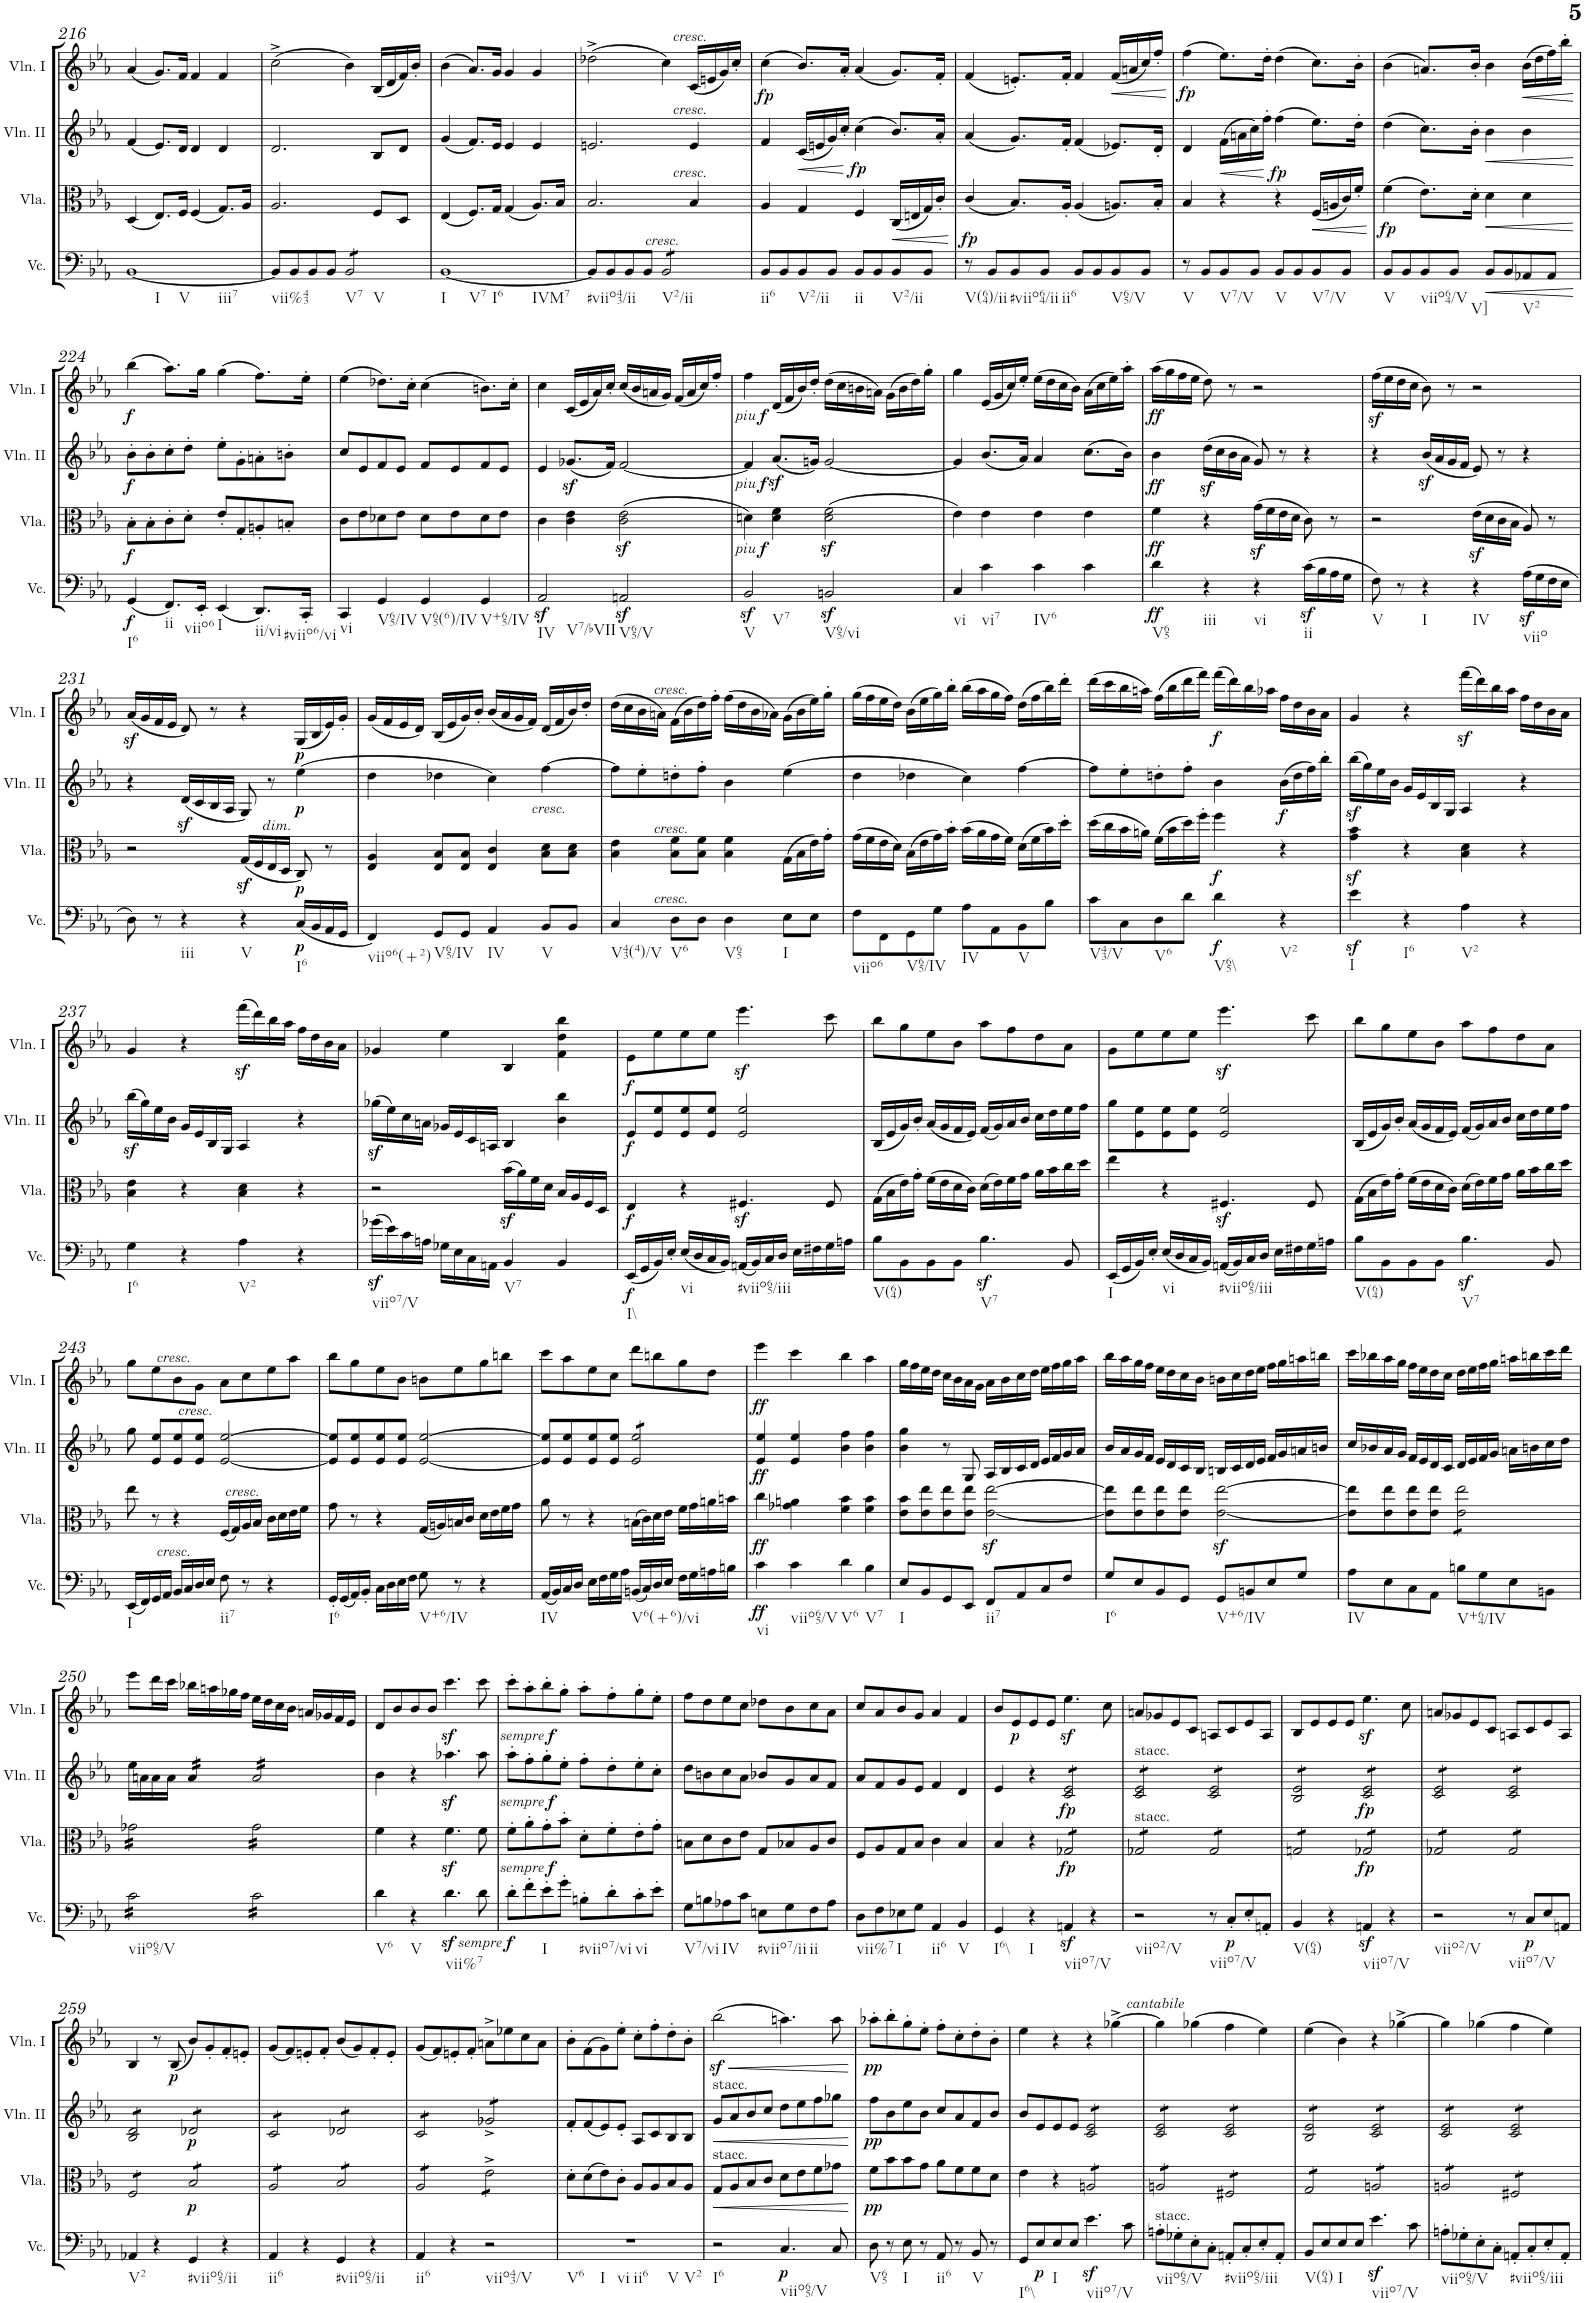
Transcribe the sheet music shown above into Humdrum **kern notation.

**kern	**dynam	**kern	**dynam	**kern	**dynam	**kern	**dynam
*part4	*part4	*part3	*part3	*part2	*part2	*part1	*part1
*staff4	*staff4	*staff3	*staff3	*staff2	*staff2	*staff1	*staff1
*I"Violoncello	*	*I"Viola	*	*I"Violino II	*	*I"Violino I	*
*I'Vc.	*	*I'Vla.	*	*I'Vln. II	*	*I'Vln. I	*
!!LO:PB:g=z
*clefF4	*	*clefC3	*	*clefG2	*	*clefG2	*
*k[b-e-a-]	*	*k[b-e-a-]	*	*k[b-e-a-]	*	*k[b-e-a-]	*
*M4/4	*	*M4/4	*	*M4/4	*	*M4/4	*
*met(c)	*	*met(c)	*	*met(c)	*	*met(c)	*
=216	=216	=216	=216	=216	=216	=216	=216
!LO:TX:b:t=I	!	!	!	!	!	!	!
!LO:TX:b:t=V	!	!	!	!	!	!	!
!LO:TX:b:t=iii7	!	!	!	!	!	!	!
[1BB-	.	(4D/	.	(4f/	.	(4a-/	.
.	.	8.E-/L)	.	8.e-/L)	.	8.g/L)	.
.	.	16F/Jk	.	16d/Jk	.	16f/Jk	.
.	.	(4F/	.	4d/	.	4f/	.
.	.	8.G/L)	.	4d/	.	4f/	.
.	.	16A-/Jk	.	.	.	.	.
=217	=217	=217	=217	=217	=217	=217	=217
!LO:TX:b:t=vii%43	!	!	!	!	!	!	!
8BB-/L]	.	2.A-/	.	2.d/	.	(2cc^\	.
8BB-/	.	.	.	.	.	.	.
8BB-/	.	.	.	.	.	.	.
8BB-/J	.	.	.	.	.	.	.
!LO:TX:b:t=V7	!	!	!	!	!	!	!
!LO:TX:b:t=V	!	!	!	!	!	!	!
*tremolo	*	*	*	*	*	*	*
8BB-/L	.	.	.	.	.	4b-\)	.
8BB-/	.	.	.	.	.	.	.
8BB-/	.	8F/L	.	8B-/L	.	(16B-/LL	.
.	.	.	.	.	.	16d/	.
8BB-/J	.	8D/J	.	8d/J	.	16f/)	.
*Xtremolo	*	*	*	*	*	*	*
.	.	.	.	.	.	16b-'/JJ	.
=218	=218	=218	=218	=218	=218	=218	=218
!LO:TX:b:t=I	!	!	!	!	!	!	!
!LO:TX:b:t=V7	!	!	!	!	!	!	!
!LO:TX:b:t=I6	!	!	!	!	!	!	!
!LO:TX:b:t=IVM7	!	!	!	!	!	!	!
[1BB-	.	(4E-/	.	(4g/	.	(4b-\	.
.	.	8.F/L)	.	8.f/L)	.	8.a-/L)	.
.	.	16G/Jk	.	16e-/Jk	.	16g/Jk	.
.	.	(4G/	.	4e-/	.	4g/	.
.	.	8.A-/L)	.	4e-/	.	4g/	.
.	.	16B-/Jk	.	.	.	.	.
=219	=219	=219	=219	=219	=219	=219	=219
!LO:TX:b:t=#viio43/ii	!	!	!	!	!	!	!
8BB-/L]	.	2.B-/	.	2.en/	.	(2dd-X^\	.
8BB-/	.	.	.	.	.	.	.
8BB-/	.	.	.	.	.	.	.
8BB-/J	.	.	.	.	.	.	.
!LO:TX:a:i:t=cresc.	!	!	!	!	!	!	!
!LO:TX:b:t=V2/ii	!	!	!	!	!	!	!
*tremolo	*	*	*	*	*	*	*
8BB-/L	.	.	.	.	.	4cc\)	.
8BB-/	.	.	.	.	.	.	.
!	!	!	!	!	!	!LO:TX:a:i:t=cresc.	!
!	!	!	!	!LO:TX:a:i:t=cresc.	!	!	!
!	!	!LO:TX:a:i:t=cresc.	!	!	!	!	!
8BB-/	.	4B-/	.	4e/	.	(16c/LL	.
.	.	.	.	.	.	16en/	.
8BB-/J	.	.	.	.	.	16g/)	.
*Xtremolo	*	*	*	*	*	*	*
.	.	.	.	.	.	16cc'/JJ	.
=220	=220	=220	=220	=220	=220	=220	=220
!LO:TX:b:t=ii6	!	!	!	!	!	!	!
!	!	!	!	!	!	!	!LO:DY:b
8BB-/L	.	4A-/	.	4f/	.	(4cc\	fp
8BB-/	.	.	.	.	.	.	.
!LO:TX:b:t=V2/ii	!	!	!	!	!	!	!
!	!	!	!	!	!LO:HP:b	!	!
8BB-/	.	4G/	.	(16c/LL	<	8.b-/L)	.
.	.	.	.	16en/	.	.	.
8BB-/J	.	.	.	16g/)	.	.	.
.	.	.	.	16cc'/JJ	.	16a-'/Jk	.
!LO:TX:b:t=ii	!	!	!	!	!	!	!
!	!	!	!	!	!LO:DY:n=1:b	!	!
8BB-/L	.	4F/	.	(4cc\	[ fp	(4a-/	.
8BB-/	.	.	.	.	.	.	.
!LO:TX:b:t=V2/ii	!	!	!	!	!	!	!
!	!	!	!LO:HP:b	!	!	!	!
8BB-/	.	(16C/LL	<	8.b-/L)	.	8.g/L)	.
.	.	16En/	.	.	.	.	.
8BB-/J	.	16G/)	.	.	.	.	.
.	.	16c'/JJ	.	16a-'/Jk	.	16f'/Jk	.
.	.	.	[	.	.	.	.
=221	=221	=221	=221	=221	=221	=221	=221
!LO:TX:b:t=V(64)/ii	!	!	!	!	!	!	!
!	!	!	!LO:DY:b	!	!	!	!
8r	.	(4c/	fp	(4a-/	.	(4f/	.
8BB-/L	.	.	.	.	.	.	.
!LO:TX:b:t=#viio64/ii	!	!	!	!	!	!	!
8BB-/	.	8.B-/L)	.	8.g/L)	.	8.en'/L)	.
!LO:TX:b:t=ii6	!	!	!	!	!	!	!
8BB-/J	.	.	.	.	.	.	.
.	.	16A-'/Jk	.	16f'/Jk	.	16f'/Jk	.
8BB-/L	.	(4A-/	.	(4f/	.	4f/	.
8BB-/	.	.	.	.	.	.	.
!LO:TX:b:t=V65/V	!	!	!	!	!	!	!
!	!	!	!	!	!	!	!LO:HP:b
8BB-/	.	8.An/L)	.	8.e-X/L)	.	(16f/LL	<
.	.	.	.	.	.	16an/	.
8BB-/J	.	.	.	.	.	16cc/)	.
.	.	16B-'/Jk	.	16d'/Jk	.	16ff'/JJ	.
.	.	.	.	.	.	.	[
=222	=222	=222	=222	=222	=222	=222	=222
!LO:TX:b:t=V	!	!	!	!	!	!	!
!	!	!	!	!	!	!	!LO:DY:b
8r	.	4B-/	.	4d/	.	(4ff\	fp
8BB-/L	.	.	.	.	.	.	.
!LO:TX:b:t=V7/V	!	!	!	!	!	!	!
!	!	!	!	!	!LO:HP:b	!	!
8BB-/	.	4r	.	(16f\LL	<	8.ee-\L)	.
.	.	.	.	16an\	.	.	.
8BB-/J	.	.	.	16cc\)	.	.	.
.	.	.	.	16ff'\JJ	.	16dd'\Jk	.
!LO:TX:b:t=V	!	!	!	!	!	!	!
!	!	!	!	!	!LO:DY:n=1:b	!	!
8BB-/L	.	4r	.	(4ff\	[ fp	(4dd\	.
8BB-/	.	.	.	.	.	.	.
!LO:TX:b:t=V7/V	!	!	!	!	!	!	!
!	!	!	!LO:HP:b	!	!	!	!
8BB-/	.	(16F/LL	<	8.ee-\L)	.	8.cc\L)	.
.	.	16An/	.	.	.	.	.
8BB-/J	.	16c/)	.	.	.	.	.
.	.	16f'/JJ	.	16dd'\Jk	.	16b-'\Jk	.
.	.	.	[	.	.	.	.
=223	=223	=223	=223	=223	=223	=223	=223
!LO:TX:b:t=V	!	!	!	!	!	!	!
!	!	!	!LO:DY:b	!	!	!	!
8BB-/L	.	(4f\	fp	(4dd\	.	(4b-\	.
8BB-/	.	.	.	.	.	.	.
!LO:TX:b:t=viio64/V	!	!	!	!	!	!	!
8BB-/	.	8.e-\L)	.	8.cc\L)	.	8.an/L)	.
!LO:TX:b:t=V]	!	!	!	!	!	!	!
8BB-/J	.	.	.	.	.	.	.
.	.	16d'\Jk	.	16b-'\Jk	.	16b-'/Jk	.
!	!LO:HP:b	!	!LO:HP:b	!	!LO:HP:b	!	!
8BB-/L	<	4d\	<	4b-\	<	4b-\	.
8BB-/	.	.	.	.	.	.	.
!LO:TX:b:t=V2	!	!	!	!	!	!	!
!	!	!	!	!	!	!	!LO:HP:b
8AA-X/	.	4d\	.	4b-\	.	(16b-\LL	<
.	.	.	.	.	.	16dd\	.
8AA-/J	.	.	.	.	.	16ff\)	.
.	.	.	.	.	.	16bb-'\JJ	.
.	[	.	[	.	[	.	[
!!LO:LB:g=z
=224	=224	=224	=224	=224	=224	=224	=224
!LO:TX:b:t=I6	!	!	!	!	!	!	!
!	!LO:DY:b	!	!LO:DY:b	!	!LO:DY:b	!	!LO:DY:b
(4GG/	f	8B-'\L	f	8b-'\L	f	(4bb-\	f
.	.	8B-'\	.	8b-'\	.	.	.
!LO:TX:b:t=ii	!	!	!	!	!	!	!
!LO:TX:b:t=viio6	!	!	!	!	!	!	!
8.FF/L)	.	8c'\	.	8cc'\	.	8.aa-\L)	.
.	.	8d'\J	.	8dd'\J	.	.	.
16EE-'/Jk	.	.	.	.	.	16gg\Jk	.
!LO:TX:b:t=I	!	!	!	!	!	!	!
(4EE-/	.	8e-'/L	.	8ee-'\L	.	(4gg\	.
.	.	8G'/	.	8g'\	.	.	.
!LO:TX:b:t=ii/vi	!	!	!	!	!	!	!
!LO:TX:b:t=#viio6/vi	!	!	!	!	!	!	!
8.DD/L)	.	8An'/	.	8an'\	.	8.ff\L)	.
.	.	8Bn'/J	.	8bn'\J	.	.	.
16CC'/Jk	.	.	.	.	.	16ee-'\Jk	.
=225	=225	=225	=225	=225	=225	=225	=225
!LO:TX:b:t=vi	!	!	!	!	!	!	!
4CC/	.	8c\L	.	8cc/L	.	(4ee-\	.
.	.	8e-\	.	8e-/	.	.	.
!LO:TX:b:t=V65/IV	!	!	!	!	!	!	!
4GG/	.	8d-X\	.	8f/	.	8.dd-X\L)	.
.	.	8e-\J	.	8e-/J	.	.	.
.	.	.	.	.	.	16cc'\Jk	.
!LO:TX:b:t=V65(6)/IV	!	!	!	!	!	!	!
4GG/	.	8d-\L	.	8f/L	.	(4cc\	.
.	.	8e-\	.	8e-/	.	.	.
!LO:TX:b:t=V+65/IV	!	!	!	!	!	!	!
4GG/	.	8d-\	.	8f/	.	8.bn\L)	.
.	.	8e-\J	.	8e-/J	.	.	.
.	.	.	.	.	.	16cc'\Jk	.
=226	=226	=226	=226	=226	=226	=226	=226
!LO:TX:b:t=IV	!	!	!	!	!	!	!
!LO:TX:b:t=V7/bVII	!	!	!	!	!	!	!
2AA-z</	.	4c\	.	4e-/	.	4cc\	.
.	.	4c\ 4e-\	.	(8.g-Xz</L	.	(16c/LL	.
.	.	.	.	.	.	16e-/	.
.	.	.	.	.	.	16a-/)	.
.	.	.	.	16f/Jk)	.	16cc'/JJ	.
!LO:TX:b:t=V65/V	!	!	!	!	!	!	!
2AAnz</	.	(2c\z< 2e-\z<	.	[2f/	.	(16cc/LL	.
.	.	.	.	.	.	16b-/	.
.	.	.	.	.	.	16an/	.
.	.	.	.	.	.	16g/JJ)	.
.	.	.	.	.	.	(16f/LL	.
.	.	.	.	.	.	16a/	.
.	.	.	.	.	.	16cc/)	.
.	.	.	.	.	.	16ff'/JJ	.
=227	=227	=227	=227	=227	=227	=227	=227
!LO:TX:b:t=V	!	!	!	!	!	!	!
!LO:TX:b:t=V7	!	!	!	!	!	!	!
!	!	!	!LO:DY:b	!	!	!	!
!	!	!	!LO:DY:n=1:b	!	!LO:DY:b	!	!
!	!	!	!	!	!LO:DY:n=1:b	!	!LO:DY:b
!	!	!	!	!	!	!	!LO:DY:n=1:b
2BB-z</	.	4dn\)	other-dynamics f	4f/]	other-dynamics f	4ff\	other-dynamics f
.	.	4d\ 4f\	.	(8.a-z</L	.	(16d/LL	.
.	.	.	.	.	.	16f/	.
.	.	.	.	.	.	16b-/)	.
.	.	.	.	16gn/Jk)	.	16dd'/JJ	.
!LO:TX:b:t=V65/vi	!	!	!	!	!	!	!
2BBnz</	.	(2d\z< 2f\z<	.	[2g/	.	(16dd\LL	.
.	.	.	.	.	.	16cc\	.
.	.	.	.	.	.	16bn\	.
.	.	.	.	.	.	16an\JJ)	.
.	.	.	.	.	.	(16g\LL	.
.	.	.	.	.	.	16b\	.
.	.	.	.	.	.	16dd\)	.
.	.	.	.	.	.	16gg'\JJ	.
=228	=228	=228	=228	=228	=228	=228	=228
!LO:TX:b:t=vi	!	!	!	!	!	!	!
4C/	.	4e-\)	.	4g/]	.	4gg\	.
!LO:TX:b:t=vi7	!	!	!	!	!	!	!
4c\	.	4e-\	.	(8.b-/L	.	(16e-/LL	.
.	.	.	.	.	.	16g/	.
.	.	.	.	.	.	16cc/)	.
.	.	.	.	16a-/Jk)	.	16ee-'/JJ	.
!LO:TX:b:t=IV6	!	!	!	!	!	!	!
4c\	.	4e-\	.	4a-/	.	(16ee-\LL	.
.	.	.	.	.	.	16dd\	.
.	.	.	.	.	.	16cc\	.
.	.	.	.	.	.	16b-\JJ)	.
4c\	.	4e-\	.	(8.cc\L	.	(16a-\LL	.
.	.	.	.	.	.	16cc\	.
.	.	.	.	.	.	16ee-\)	.
.	.	.	.	16b-\Jk)	.	16aa-'\JJ	.
=229	=229	=229	=229	=229	=229	=229	=229
!LO:TX:b:t=V65	!	!	!	!	!	!	!
!	!LO:DY:b	!	!LO:DY:b	!	!LO:DY:b	!	!LO:DY:b
4d\	ff	4f\	ff	4b-\	ff	(16aa-\LL	ff
.	.	.	.	.	.	16gg\	.
.	.	.	.	.	.	16ff\	.
.	.	.	.	.	.	16ee-\JJ	.
!LO:TX:b:t=iii	!	!	!	!	!	!	!
4r	.	4r	.	(16ddz<\LL	.	8dd\)	.
.	.	.	.	16cc\	.	.	.
.	.	.	.	16b-\	.	8r	.
.	.	.	.	16a-\JJ	.	.	.
!LO:TX:b:t=vi	!	!	!	!	!	!	!
4r	.	(16gz<\LL	.	8g/)	.	2r	.
.	.	16f\	.	.	.	.	.
.	.	16e-\	.	8r	.	.	.
.	.	16d\JJ	.	.	.	.	.
!LO:TX:b:t=ii	!	!	!	!	!	!	!
(16cz<\LL	.	8c\)	.	4r	.	.	.
16B-\	.	.	.	.	.	.	.
16A-\	.	8r	.	.	.	.	.
16G\JJ	.	.	.	.	.	.	.
=230	=230	=230	=230	=230	=230	=230	=230
!LO:TX:b:t=V	!	!	!	!	!	!	!
8F\)	.	2r	.	4r	.	(16ffz<\LL	.
.	.	.	.	.	.	16ee-\	.
8r	.	.	.	.	.	16dd\	.
.	.	.	.	.	.	16cc\JJ	.
!LO:TX:b:t=I	!	!	!	!	!	!	!
4r	.	.	.	(16b-z</LL	.	8b-\)	.
.	.	.	.	16a-/	.	.	.
.	.	.	.	16g/	.	8r	.
.	.	.	.	16f/JJ	.	.	.
!LO:TX:b:t=IV	!	!	!	!	!	!	!
4r	.	(16e-z<\LL	.	8e-/)	.	2r	.
.	.	16d\	.	.	.	.	.
.	.	16c\	.	8r	.	.	.
.	.	16B-\JJ	.	.	.	.	.
!LO:TX:b:t=viio	!	!	!	!	!	!	!
(16A-z<\LL	.	8A-/)	.	4r	.	.	.
16G\	.	.	.	.	.	.	.
16F\	.	8r	.	.	.	.	.
16E-\JJ	.	.	.	.	.	.	.
!!LO:LB:g=z
=231	=231	=231	=231	=231	=231	=231	=231
8D\)	.	2r	.	4r	.	(16a-z</LL	.
.	.	.	.	.	.	16g/	.
8r	.	.	.	.	.	16f/	.
.	.	.	.	.	.	16e-/JJ	.
!LO:TX:b:t=iii	!	!	!	!	!	!	!
4r	.	.	.	(16dz</LL	.	8d/)	.
.	.	.	.	16c/	.	.	.
.	.	.	.	16B-/	.	8r	.
.	.	.	.	16A-/JJ	.	.	.
!	!	!LO:TX:a:i:t=dim.	!	!	!	!	!
!LO:TX:b:t=V	!	!	!	!	!	!	!
4r	.	(16Gz</LL	.	8G/)	.	4r	.
.	.	16F/	.	.	.	.	.
.	.	16E-/	.	8r	.	.	.
.	.	16D/JJ	.	.	.	.	.
!LO:TX:b:t=I6	!	!	!	!	!	!	!
!	!LO:DY:b	!	!LO:DY:b	!	!LO:DY:b	!	!LO:DY:b
(16C/LL	p	8C/)	p	(4ee-\	p	(16G/LL	p
16BB-/	.	.	.	.	.	16B-/	.
16AA-/	.	8r	.	.	.	16e-/)	.
16GG/JJ	.	.	.	.	.	16g'/JJ	.
=232	=232	=232	=232	=232	=232	=232	=232
!LO:TX:b:t=viio6(+2)	!	!	!	!	!	!	!
4FF/)	.	4E-/ 4A-/	.	4dd\	.	(16g/LL	.
.	.	.	.	.	.	16f/	.
.	.	.	.	.	.	16e-/	.
.	.	.	.	.	.	16d/JJ)	.
!LO:TX:b:t=V65/IV	!	!	!	!	!	!	!
8GG/L	.	8E-/ 8B-/L	.	4dd-X\	.	(16B-/LL	.
.	.	.	.	.	.	16e-/	.
8GG/J	.	8E-/ 8B-/J	.	.	.	16g/)	.
.	.	.	.	.	.	16b-'/JJ	.
!LO:TX:b:t=IV	!	!	!	!	!	!	!
4AA-/	.	4E-/ 4c/	.	4cc\)	.	(16b-/LL	.
.	.	.	.	.	.	16a-/	.
.	.	.	.	.	.	16g/	.
.	.	.	.	.	.	16f/JJ)	.
!	!	!	!	!LO:TX:b:i:t=cresc.	!	!	!
!LO:TX:b:t=V	!	!	!	!	!	!	!
8BB-/L	.	8B-\ 8d\L	.	[4ff\	.	(16d/LL	.
.	.	.	.	.	.	16f/	.
8BB-/J	.	8B-\ 8d\J	.	.	.	16b-/)	.
.	.	.	.	.	.	16dd'/JJ	.
=233	=233	=233	=233	=233	=233	=233	=233
!LO:TX:b:t=V43(4)/V	!	!	!	!	!	!	!
4C/	.	4B-\ 4e-\	.	8ff\L]	.	(16dd\LL	.
.	.	.	.	.	.	16cc\	.
.	.	.	.	8ee-'\	.	16b-\	.
.	.	.	.	.	.	16an\JJ)	.
!	!	!	!	!	!	!LO:TX:a:i:t=cresc.	!
!	!	!LO:TX:a:i:t=cresc.	!	!	!	!	!
!LO:TX:a:i:t=cresc.	!	!	!	!	!	!	!
!LO:TX:b:t=V6	!	!	!	!	!	!	!
8D\L	.	8B-\ 8f\L	.	8ddn'\	.	(16f\LL	.
.	.	.	.	.	.	16b-\	.
8D\J	.	8B-\ 8f\J	.	8ff'\J	.	16dd\)	.
.	.	.	.	.	.	16ff'\JJ	.
!LO:TX:b:t=V65	!	!	!	!	!	!	!
4D\	.	4B-\ 4f\	.	4b-\	.	(16ff\LL	.
.	.	.	.	.	.	16dd\	.
.	.	.	.	.	.	16b-\	.
.	.	.	.	.	.	16a-X\JJ)	.
!LO:TX:b:t=I	!	!	!	!	!	!	!
8E-\L	.	(16G\LL	.	(4ee-\	.	(16g\LL	.
.	.	16B-\	.	.	.	16b-\	.
8E-\J	.	16e-\)	.	.	.	16ee-\)	.
.	.	16g'\JJ	.	.	.	16gg'\JJ	.
=234	=234	=234	=234	=234	=234	=234	=234
!LO:TX:b:t=viio6	!	!	!	!	!	!	!
8F\L	.	(16g\LL	.	4dd\	.	(16gg\LL	.
.	.	16f\	.	.	.	16ff\	.
8FF\	.	16e-\	.	.	.	16ee-\	.
.	.	16d\JJ)	.	.	.	16dd\JJ)	.
!LO:TX:b:t=V65/IV	!	!	!	!	!	!	!
8GG\	.	(16B-\LL	.	4dd-X\	.	(16b-\LL	.
.	.	16e-\	.	.	.	16ee-\	.
8G\J	.	16g\)	.	.	.	16gg\)	.
.	.	16b-'\JJ	.	.	.	16bb-'\JJ	.
!LO:TX:b:t=IV	!	!	!	!	!	!	!
8A-\L	.	(16b-\LL	.	4cc\)	.	(16bb-\LL	.
.	.	16a-\	.	.	.	16aa-\	.
8AA-\	.	16g\	.	.	.	16gg\	.
.	.	16f\JJ)	.	.	.	16ff\JJ)	.
!LO:TX:b:t=V	!	!	!	!	!	!	!
8BB-\	.	(16d\LL	.	[4ff\	.	(16dd\LL	.
.	.	16f\	.	.	.	16ff\	.
8B-\J	.	16b-\)	.	.	.	16bb-\)	.
.	.	16dd'\JJ	.	.	.	16ddd'\JJ	.
=235	=235	=235	=235	=235	=235	=235	=235
!LO:TX:b:t=V43/V	!	!	!	!	!	!	!
8c\L	.	(16dd\LL	.	8ff\L]	.	(16ddd\LL	.
.	.	16cc\	.	.	.	16ccc\	.
8C\	.	16b-\	.	8ee-'\	.	16bb-\	.
.	.	16an\JJ)	.	.	.	16aan\JJ)	.
!LO:TX:b:t=V6	!	!	!	!	!	!	!
8D\	.	(16f\LL	.	8ddn'\	.	(16ff\LL	.
.	.	16b-\	.	.	.	16bb-\	.
8d\J	.	16dd\)	.	8ff'\J	.	16ddd\	.
.	.	16ff'\JJ	.	.	.	16fff\JJ)	.
!LO:TX:b:t=V65\\	!	!	!	!	!	!	!
!	!LO:DY:b	!	!LO:DY:b	!	!	!	!LO:DY:b
4d\	f	4ff\	f	4b-\	.	(16fff\LL	f
.	.	.	.	.	.	16ddd\)	.
.	.	.	.	.	.	16bb-\	.
.	.	.	.	.	.	16aa-X\JJ	.
!LO:TX:b:t=V2	!	!	!	!	!	!	!
!	!	!	!	!	!LO:DY:b	!	!
4r	.	4r	.	(16b-\LL	f	16ff\LL	.
.	.	.	.	16dd\	.	16dd\	.
.	.	.	.	16ff\)	.	16b-\	.
.	.	.	.	16bb-'\JJ	.	16a-\JJ	.
=236	=236	=236	=236	=236	=236	=236	=236
!LO:TX:b:t=I	!	!	!	!	!	!	!
4e-z<\	.	4g\z< 4b-\z<	.	(16bb-z<\LL	.	4g/	.
.	.	.	.	16gg\)	.	.	.
.	.	.	.	16ee-\	.	.	.
.	.	.	.	16b-\JJ	.	.	.
!LO:TX:b:t=I6	!	!	!	!	!	!	!
4r	.	4r	.	16g/LL	.	4r	.
.	.	.	.	16e-/	.	.	.
.	.	.	.	16B-/	.	.	.
.	.	.	.	16G/JJ	.	.	.
!LO:TX:b:t=V2	!	!	!	!	!	!	!
4A-\	.	4B-\ 4d\	.	4A-/	.	(16fffz<\LL	.
.	.	.	.	.	.	16ddd\)	.
.	.	.	.	.	.	16bb-\	.
.	.	.	.	.	.	16aa-\JJ	.
4r	.	4r	.	4r	.	16ff\LL	.
.	.	.	.	.	.	16dd\	.
.	.	.	.	.	.	16b-\	.
.	.	.	.	.	.	16a-\JJ	.
!!LO:LB:g=z
=237	=237	=237	=237	=237	=237	=237	=237
!LO:TX:b:t=I6	!	!	!	!	!	!	!
4G\	.	4B-\ 4e-\	.	(16bb-z<\LL	.	4g/	.
.	.	.	.	16gg\)	.	.	.
.	.	.	.	16ee-\	.	.	.
.	.	.	.	16b-\JJ	.	.	.
4r	.	4r	.	16g/LL	.	4r	.
.	.	.	.	16e-/	.	.	.
.	.	.	.	16B-/	.	.	.
.	.	.	.	16G/JJ	.	.	.
!LO:TX:b:t=V2	!	!	!	!	!	!	!
4A-\	.	4B-\ 4d\	.	4A-/	.	(16fffz<\LL	.
.	.	.	.	.	.	16ddd\)	.
.	.	.	.	.	.	16bb-\	.
.	.	.	.	.	.	16aa-\JJ	.
4r	.	4r	.	4r	.	16ff\LL	.
.	.	.	.	.	.	16dd\	.
.	.	.	.	.	.	16b-\	.
.	.	.	.	.	.	16a-\JJ	.
=238	=238	=238	=238	=238	=238	=238	=238
!LO:TX:b:t=viio7/V	!	!	!	!	!	!	!
(16g-Xz<\LL	.	2r	.	(16gg-Xz<\LL	.	4g-X/	.
16e-\)	.	.	.	16ee-\)	.	.	.
16c\	.	.	.	16cc\	.	.	.
16An\JJ	.	.	.	16an\JJ	.	.	.
16G-X\LL	.	.	.	16g-X/LL	.	4ee-\	.
16E-\	.	.	.	16e-/	.	.	.
16C\	.	.	.	16c/	.	.	.
16AAn\JJ	.	.	.	16An/JJ	.	.	.
!LO:TX:b:t=V7	!	!	!	!	!	!	!
4BB-/	.	(16b-z<\LL	.	4B-/	.	4B-/	.
.	.	16a-\)	.	.	.	.	.
.	.	16f\	.	.	.	.	.
.	.	16d\JJ	.	.	.	.	.
4BB-/	.	16B-/LL	.	4b-\ 4bb-\	.	4f\ 4dd\ 4bb-\	.
.	.	16A-/	.	.	.	.	.
.	.	16F/	.	.	.	.	.
.	.	16D/JJ	.	.	.	.	.
=239	=239	=239	=239	=239	=239	=239	=239
!LO:TX:b:t=I\\	!	!	!	!	!	!	!
!	!LO:DY:b	!	!LO:DY:b	!	!LO:DY:b	!	!LO:DY:b
(16EE-/LL	f	4E-/	f	8e-/L	f	8e-\L	f
16GG/	.	.	.	.	.	.	.
16BB-/)	.	.	.	8e-/ 8ee-/	.	8ee-\	.
16E-'/JJ	.	.	.	.	.	.	.
!LO:TX:b:t=vi	!	!	!	!	!	!	!
(16E-/LL	.	4r	.	8e-/ 8ee-/	.	8ee-\	.
16D/	.	.	.	.	.	.	.
16C/	.	.	.	8e-/ 8ee-/J	.	8ee-\J	.
16BB-/JJ)	.	.	.	.	.	.	.
!LO:TX:b:t=#viio65/iii	!	!	!	!	!	!	!
(16AAn/LL	.	4.F#Xz</	.	2e-/ 2ee-/	.	4.eee-z<\	.
16BB-/)	.	.	.	.	.	.	.
16C/	.	.	.	.	.	.	.
16D/JJ	.	.	.	.	.	.	.
16E-\LL	.	.	.	.	.	.	.
16F#X\	.	.	.	.	.	.	.
16G\	.	8F#/	.	.	.	8ccc\	.
16An\JJ	.	.	.	.	.	.	.
=240	=240	=240	=240	=240	=240	=240	=240
!LO:TX:b:t=V(64)	!	!	!	!	!	!	!
8B-\L	.	(16G\LL	.	(16B-/LL	.	8bb-\L	.
.	.	16B-\	.	16e-/	.	.	.
8BB-\	.	16e-\)	.	16g/)	.	8gg\	.
.	.	16g'\JJ	.	16b-'/JJ	.	.	.
8BB-\	.	(16f\LL	.	(16a-/LL	.	8ee-\	.
.	.	16e-\	.	16g/	.	.	.
8BB-\J	.	16d\	.	16f/	.	8b-\J	.
.	.	16c\JJ)	.	16e-/JJ)	.	.	.
!LO:TX:b:t=V7	!	!	!	!	!	!	!
4.B-z<\	.	(16d\LL	.	(16f/LL	.	8aa-\L	.
.	.	16e-\)	.	16g/)	.	.	.
.	.	16f\	.	16a-/	.	8ff\	.
.	.	16g\JJ	.	16b-/JJ	.	.	.
.	.	16a-\LL	.	16cc\LL	.	8dd\	.
.	.	16b-\	.	16dd\	.	.	.
8BB-/	.	16cc\	.	16ee-\	.	8a-\J	.
.	.	16dd\JJ	.	16ff\JJ	.	.	.
=241	=241	=241	=241	=241	=241	=241	=241
!LO:TX:b:t=I	!	!	!	!	!	!	!
(16EE-/LL	.	4ee-\	.	8gg\L	.	8g\L	.
16GG/	.	.	.	.	.	.	.
16BB-/)	.	.	.	8e-\ 8ee-\	.	8ee-\	.
16E-'/JJ	.	.	.	.	.	.	.
!LO:TX:b:t=vi	!	!	!	!	!	!	!
(16E-/LL	.	4r	.	8e-\ 8ee-\	.	8ee-\	.
16D/	.	.	.	.	.	.	.
16C/	.	.	.	8e-\ 8ee-\J	.	8ee-\J	.
16BB-/JJ)	.	.	.	.	.	.	.
!LO:TX:b:t=#viio65/iii	!	!	!	!	!	!	!
(16AAn/LL	.	4.F#Xz</	.	2e-/ 2ee-/	.	4.eee-z<\	.
16BB-/)	.	.	.	.	.	.	.
16C/	.	.	.	.	.	.	.
16D/JJ	.	.	.	.	.	.	.
16E-\LL	.	.	.	.	.	.	.
16F#X\	.	.	.	.	.	.	.
16G\	.	8F#/	.	.	.	8ccc\	.
16An\JJ	.	.	.	.	.	.	.
=242	=242	=242	=242	=242	=242	=242	=242
!LO:TX:b:t=V(64)	!	!	!	!	!	!	!
8B-\L	.	(16G\LL	.	(16B-/LL	.	8bb-\L	.
.	.	16B-\	.	16e-/	.	.	.
8BB-\	.	16e-\)	.	16g/)	.	8gg\	.
.	.	16g'\JJ	.	16b-'/JJ	.	.	.
8BB-\	.	(16f\LL	.	(16a-/LL	.	8ee-\	.
.	.	16e-\	.	16g/	.	.	.
8BB-\J	.	16d\	.	16f/	.	8b-\J	.
.	.	16c\JJ)	.	16e-/JJ)	.	.	.
!LO:TX:b:t=V7	!	!	!	!	!	!	!
4.B-z<\	.	(16d\LL	.	(16f/LL	.	8aa-\L	.
.	.	16e-\)	.	16g/)	.	.	.
.	.	16f\	.	16a-/	.	8ff\	.
.	.	16g\JJ	.	16b-/JJ	.	.	.
.	.	16a-\LL	.	16cc\LL	.	8dd\	.
.	.	16b-\	.	16dd\	.	.	.
8BB-/	.	16cc\	.	16ee-\	.	8a-\J	.
.	.	16dd\JJ	.	16ff\JJ	.	.	.
!!LO:LB:g=z
=243	=243	=243	=243	=243	=243	=243	=243
!LO:TX:b:t=I	!	!	!	!	!	!	!
(16EE-/LL	.	8ee-\	.	8gg\	.	8gg\L	.
16FF/)	.	.	.	.	.	.	.
16GG/	.	8r	.	8e-/ 8ee-/L	.	8ee-\	.
16AA-/JJ	.	.	.	.	.	.	.
!	!	!	!	!	!	!LO:TX:a:i:t=cresc.	!
!LO:TX:a:i:t=cresc.	!	!	!	!	!	!	!
16BB-/LL	.	4r	.	8e-/ 8ee-/	.	8b-\	.
16C/	.	.	.	.	.	.	.
!	!	!	!	!LO:TX:a:i:t=cresc.	!	!	!
16D/	.	.	.	8e-/ 8ee-/J	.	8g\J	.
16E-/JJ	.	.	.	.	.	.	.
!LO:TX:b:t=ii7	!	!	!	!	!	!	!
8F\	.	(16F/LL	.	[2e-/ [2ee-/	.	8a-\L	.
.	.	16G/)	.	.	.	.	.
!	!	!LO:TX:a:i:t=cresc.	!	!	!	!	!
8r	.	16A-/	.	.	.	8cc\	.
.	.	16B-/JJ	.	.	.	.	.
4r	.	16c\LL	.	.	.	8ee-\	.
.	.	16d\	.	.	.	.	.
.	.	16e-\	.	.	.	8aa-\J	.
.	.	16f\JJ	.	.	.	.	.
=244	=244	=244	=244	=244	=244	=244	=244
!LO:TX:b:t=I6	!	!	!	!	!	!	!
16GG'/LL	.	8g\	.	8e-/] 8ee-/]L	.	8bb-\L	.
(16GG/	.	.	.	.	.	.	.
16AA-/)	.	8r	.	8e-/ 8ee-/	.	8gg\	.
16BB-'/JJ	.	.	.	.	.	.	.
16C\LL	.	4r	.	8e-/ 8ee-/	.	8ee-\	.
16D\	.	.	.	.	.	.	.
16E-\	.	.	.	8e-/ 8ee-/J	.	8b-\J	.
16F\JJ	.	.	.	.	.	.	.
!LO:TX:b:t=V+6/IV	!	!	!	!	!	!	!
8G\	.	(16G/LL	.	[2e-/ [2ee-/	.	8bn\L	.
.	.	16An/)	.	.	.	.	.
8r	.	16Bn/	.	.	.	8ee-\	.
.	.	16c/JJ	.	.	.	.	.
4r	.	16d\LL	.	.	.	8gg\	.
.	.	16e-\	.	.	.	.	.
.	.	16f\	.	.	.	8bbn\J	.
.	.	16g\JJ	.	.	.	.	.
=245	=245	=245	=245	=245	=245	=245	=245
!LO:TX:b:t=IV	!	!	!	!	!	!	!
(16AA-/LL	.	8a-\	.	8e-/] 8ee-/]L	.	8ccc\L	.
16BB-/)	.	.	.	.	.	.	.
16C/	.	8r	.	8e-/ 8ee-/	.	8aa-\	.
16D/JJ	.	.	.	.	.	.	.
16E-\LL	.	4r	.	8e-/ 8ee-/	.	8ee-\	.
16F\	.	.	.	.	.	.	.
16G\	.	.	.	8e-/ 8ee-/J	.	8cc\J	.
16A-\JJ	.	.	.	.	.	.	.
!LO:TX:b:t=V6(+6)/vi	!	!	!	!	!	!	!
*	*	*	*	*tremolo	*	*	*
(16BBn/LL	.	(16Bn\LL	.	8e-/ 8ee-/L	.	8ddd\L	.
16C/)	.	16c\)	.	.	.	.	.
16D/	.	16d\	.	8e-/ 8ee-/	.	8bbn\	.
16E-/JJ	.	16e-\JJ	.	.	.	.	.
16F\LL	.	16f\LL	.	8e-/ 8ee-/	.	8gg\	.
16G\	.	16g\	.	.	.	.	.
16An\	.	16an\	.	8e-/ 8ee-/J	.	8dd\J	.
*	*	*	*	*Xtremolo	*	*	*
16Bn\JJ	.	16bn\JJ	.	.	.	.	.
=246	=246	=246	=246	=246	=246	=246	=246
!LO:TX:b:t=vi	!	!	!	!	!	!	!
!	!LO:DY:b	!	!LO:DY:b	!	!LO:DY:b	!	!LO:DY:b
4c\	ff	4cc\	ff	4e-/ 4ee-/	ff	4eee-\	ff
!LO:TX:b:t=viio65/V	!	!	!	!	!	!	!
4c\	.	4g-X\ 4an\	.	4e-/ 4ee-/	.	4ccc\	.
!LO:TX:b:t=V6	!	!	!	!	!	!	!
4d\	.	4f\ 4b-\	.	4b-\ 4ff\	.	4bb-\	.
!LO:TX:b:t=V7	!	!	!	!	!	!	!
4B-\	.	4f\ 4b-\	.	4b-\ 4ff\	.	4aa-\	.
=247	=247	=247	=247	=247	=247	=247	=247
!LO:TX:b:t=I	!	!	!	!	!	!	!
8E-/L	.	8e-\ 8b-\L	.	4b-\ 4gg\	.	16gg\LL	.
.	.	.	.	.	.	16ff\	.
8BB-/	.	8e-\ 8ee-\	.	.	.	16ee-\	.
.	.	.	.	.	.	16dd\JJ	.
8GG/	.	8e-\ 8ee-\	.	8r	.	16cc\LL	.
.	.	.	.	.	.	16b-\	.
8EE-/J	.	8e-\ 8ee-\J	.	8G/	.	16a-\	.
.	.	.	.	.	.	16g\JJ	.
!LO:TX:b:t=ii7	!	!	!	!	!	!	!
8FF/L	.	[2e-\z< [2ee-\z<	.	16A-/LL	.	16a-\LL	.
.	.	.	.	16B-/	.	16b-\	.
8AA-/	.	.	.	16c/	.	16cc\	.
.	.	.	.	16d/JJ	.	16dd\JJ	.
8C/	.	.	.	16e-/LL	.	16ee-\LL	.
.	.	.	.	16f/	.	16ff\	.
8F/J	.	.	.	16g/	.	16gg\	.
.	.	.	.	16a-/JJ	.	16aa-\JJ	.
=248	=248	=248	=248	=248	=248	=248	=248
!LO:TX:b:t=I6	!	!	!	!	!	!	!
8G/L	.	8e-\] 8ee-\]L	.	16b-/LL	.	16bb-\LL	.
.	.	.	.	16a-/	.	16aa-\	.
8E-/	.	8e-\ 8ee-\	.	16g/	.	16gg\	.
.	.	.	.	16f/JJ	.	16ff\JJ	.
8BB-/	.	8e-\ 8ee-\	.	16e-/LL	.	16ee-\LL	.
.	.	.	.	16d/	.	16dd\	.
8GG/J	.	8e-\ 8ee-\J	.	16c/	.	16cc\	.
.	.	.	.	16B-/JJ	.	16b-\JJ	.
!LO:TX:b:t=V+6/IV	!	!	!	!	!	!	!
8GG/L	.	[2e-\z< [2ee-\z<	.	16Bn/LL	.	16bn\LL	.
.	.	.	.	16c/	.	16cc\	.
8BBn/	.	.	.	16d/	.	16dd\	.
.	.	.	.	16e-/JJ	.	16ee-\JJ	.
8E-/	.	.	.	16f/LL	.	16ff\LL	.
.	.	.	.	16g/	.	16gg\	.
8G/J	.	.	.	16an/	.	16aan\	.
.	.	.	.	16bn/JJ	.	16bbn\JJ	.
=249	=249	=249	=249	=249	=249	=249	=249
!LO:TX:b:t=IV	!	!	!	!	!	!	!
8A-\L	.	8e-\] 8ee-\]L	.	16cc/LL	.	16ccc\LL	.
.	.	.	.	16b-X/	.	16bb-X\	.
8E-\	.	8e-\ 8ee-\	.	16a-/	.	16aa-\	.
.	.	.	.	16g/JJ	.	16gg\JJ	.
8C\	.	8e-\ 8ee-\	.	16f/LL	.	16ff\LL	.
.	.	.	.	16e-/	.	16ee-\	.
8AA-\J	.	8e-\ 8ee-\J	.	16d/	.	16dd\	.
.	.	.	.	16c/JJ	.	16cc\JJ	.
!LO:TX:b:t=V+64/IV	!	!	!	!	!	!	!
*	*	*tremolo	*	*	*	*	*
8Bn\L	.	8e-\ 8ee-\L	.	16d/LL	.	16dd\LL	.
.	.	.	.	16e-/	.	16ee-\	.
8G\	.	8e-\ 8ee-\	.	16f/	.	16ff\	.
.	.	.	.	16g/JJ	.	16gg\JJ	.
8E-\	.	8e-\ 8ee-\	.	16an\LL	.	16aan\LL	.
.	.	.	.	16bn\	.	16bbn\	.
8BBn\J	.	8e-\ 8ee-\J	.	16cc\	.	16ccc\	.
.	.	.	.	16dd\JJ	.	16ddd\JJ	.
!!LO:LB:g=z
=250	=250	=250	=250	=250	=250	=250	=250
!LO:TX:b:t=viio65/V	!	!	!	!	!	!	!
*tremolo	*	*	*	*	*	*	*
16c\LL	.	16g-X\LL	.	16ee-\LL	.	8eee-\L	.
16c\	.	16g-X\	.	16an\	.	.	.
16c\	.	16g-X\	.	16a\	.	16ddd\L	.
16c\	.	16g-X\	.	16a\JJ	.	16ccc\JJ	.
*	*	*	*	*tremolo	*	*	*
16c\	.	16g-X\	.	16a/LL	.	16bb-X\LL	.
16c\	.	16g-X\	.	16a/	.	16aan\	.
16c\	.	16g-X\	.	16a/	.	16gg-X\	.
16c\JJ	.	16g-X\JJ	.	16a/JJ	.	16ff\JJ	.
16c\LL	.	16g-\LL	.	16a/LL	.	16ee-\LL	.
16c\	.	16g-\	.	16a/	.	16dd\	.
16c\	.	16g-\	.	16a/	.	16cc\	.
16c\	.	16g-\	.	16a/	.	16b-\JJ	.
16c\	.	16g-\	.	16a/	.	16an/LL	.
16c\	.	16g-\	.	16a/	.	16g-X/	.
16c\	.	16g-\	.	16a/	.	16f/	.
16c\JJ	.	16g-\JJ	.	16a/JJ	.	16e-/JJ	.
*	*	*	*	*Xtremolo	*	*	*
*	*	*Xtremolo	*	*	*	*	*
*Xtremolo	*	*	*	*	*	*	*
=251	=251	=251	=251	=251	=251	=251	=251
!LO:TX:b:t=V6	!	!	!	!	!	!	!
4d\	.	4f\	.	4b-\	.	8d/L	.
.	.	.	.	.	.	8b-/	.
!LO:TX:b:t=V	!	!	!	!	!	!	!
4r	.	4r	.	4r	.	8b-/	.
.	.	.	.	.	.	8b-/J	.
!LO:TX:b:t=vii%7	!	!	!	!	!	!	!
4.dz<\	.	4.fz<\	.	4.aa-Xz<\	.	4.cccz<\	.
8d\	.	8f\	.	8aa-\	.	8ccc\	.
=252	=252	=252	=252	=252	=252	=252	=252
!	!LO:DY:b	!	!	!	!	!	!
!	!LO:DY:n=1:b	!	!LO:DY:b	!	!	!	!
!	!	!	!LO:DY:n=1:b	!	!LO:DY:b	!	!
!	!	!	!	!	!LO:DY:n=1:b	!	!LO:DY:b
!	!	!	!	!	!	!	!LO:DY:n=1:b
8d'\L	other-dynamics f	8f'\L	other-dynamics f	8aa-'\L	other-dynamics f	8ccc'\L	other-dynamics f
8f'\	.	8a-'\	.	8ff'\	.	8aa-'\	.
!LO:TX:b:t=I	!	!	!	!	!	!	!
8e-'\	.	8g'\	.	8gg'\	.	8bb-'\	.
8g'\J	.	8b-'\J	.	8ee-'\J	.	8gg'\J	.
!LO:TX:b:t=#viio7/vi	!	!	!	!	!	!	!
8Bn'\L	.	8d'\L	.	8ff'\L	.	8aa-'\L	.
8d'\	.	8f'\	.	8dd'\	.	8ff'\	.
!LO:TX:b:t=vi	!	!	!	!	!	!	!
8c'\	.	8e-'\	.	8ee-'\	.	8gg'\	.
8e-'\J	.	8g'\J	.	8cc'\J	.	8ee-'\J	.
=253	=253	=253	=253	=253	=253	=253	=253
!LO:TX:b:t=V7/vi	!	!	!	!	!	!	!
8G\L	.	8Bn\L	.	8dd\L	.	8ff\L	.
8Bn\	.	8d\	.	8bn\	.	8dd\	.
!LO:TX:b:t=IV	!	!	!	!	!	!	!
8A-X\	.	8c\	.	8cc\	.	8ee-\	.
8c\J	.	8e-\J	.	8a-\J	.	8cc\J	.
!LO:TX:b:t=#viio7/ii	!	!	!	!	!	!	!
8En\L	.	8G/L	.	8b-X/L	.	8dd-X\L	.
8G\	.	8B-X/	.	8g/	.	8b-\	.
!LO:TX:b:t=ii	!	!	!	!	!	!	!
8F\	.	8A-/	.	8a-/	.	8cc\	.
8A-\J	.	8c/J	.	8f/J	.	8a-\J	.
=254	=254	=254	=254	=254	=254	=254	=254
!LO:TX:b:t=vii%7	!	!	!	!	!	!	!
8D\L	.	8F/L	.	8a-/L	.	8cc/L	.
8F\	.	8A-/	.	8f/	.	8a-/	.
!LO:TX:b:t=I	!	!	!	!	!	!	!
8E-X\	.	8G/	.	8g/	.	8b-/	.
8G\J	.	8B-/J	.	8e-/J	.	8g/J	.
!LO:TX:b:t=ii6	!	!	!	!	!	!	!
4AA-/	.	4c\	.	4f/	.	4a-/	.
!LO:TX:b:t=V	!	!	!	!	!	!	!
4BB-/	.	4B-/	.	4d/	.	4f/	.
=255	=255	=255	=255	=255	=255	=255	=255
!LO:TX:b:t=I6\\	!	!	!	!	!	!	!
4GG/	.	4B-/	.	4e-/	.	8b-/L	.
!	!	!	!	!	!	!	!LO:DY:b
.	.	.	.	.	.	8e-/	p
!LO:TX:b:t=I	!	!	!	!	!	!	!
4r	.	4r	.	4r	.	8e-/	.
.	.	.	.	.	.	8e-/J	.
!LO:TX:b:t=viio7/V	!	!	!	!	!	!	!
!	!	!	!LO:DY:b	!	!LO:DY:b	!	!
*	*	*tremolo	*	*	*	*	*
*	*	*	*	*tremolo	*	*	*
4AAnz</	.	8G-X/L	fp	8c/ 8e-/L	fp	4.ee-z<\	.
.	.	8G-X/	.	8c/ 8e-/	.	.	.
4r	.	8G-X/	.	8c/ 8e-/	.	.	.
.	.	8G-X/J	.	8c/ 8e-/J	.	8cc\	.
=256	=256	=256	=256	=256	=256	=256	=256
!	!	!	!	!LO:TX:a:t=stacc.	!	!	!
!	!	!LO:TX:a:t=stacc.	!	!	!	!	!
!LO:TX:b:t=viio2/V	!	!	!	!	!	!	!
2r	.	8G-X/L	.	8c/ 8e-/L	.	8an/L	.
.	.	8G-X/	.	8c/ 8e-/	.	8g-X/	.
.	.	8G-X/	.	8c/ 8e-/	.	8e-/	.
.	.	8G-X/J	.	8c/ 8e-/J	.	8c/J	.
!LO:TX:b:t=viio7/V	!	!	!	!	!	!	!
8r	.	8G-/L	.	8c/ 8e-/L	.	8An/L	.
!	!LO:DY:b	!	!	!	!	!	!
8C'/L	p	8G-/	.	8c/ 8e-/	.	8c/	.
8E-'/	.	8G-/	.	8c/ 8e-/	.	8e-/	.
8AAn'/J	.	8G-/J	.	8c/ 8e-/J	.	8A/J	.
=257	=257	=257	=257	=257	=257	=257	=257
!LO:TX:b:t=V(64)	!	!	!	!	!	!	!
4BB-/	.	8Gn/L	.	8B-/ 8e-/L	.	8B-/L	.
.	.	8Gn/	.	8B-/ 8e-/	.	8e-/	.
4r	.	8Gn/	.	8B-/ 8e-/	.	8e-/	.
.	.	8Gn/J	.	8B-/ 8e-/J	.	8e-/J	.
!LO:TX:b:t=viio7/V	!	!	!	!	!	!	!
!	!	!	!LO:DY:b	!	!LO:DY:b	!	!
4AAnz</	.	8G-X/L	fp	8c/ 8e-/L	fp	4.ee-z<\	.
.	.	8G-X/	.	8c/ 8e-/	.	.	.
4r	.	8G-X/	.	8c/ 8e-/	.	.	.
.	.	8G-X/J	.	8c/ 8e-/J	.	8cc\	.
=258	=258	=258	=258	=258	=258	=258	=258
!LO:TX:b:t=viio2/V	!	!	!	!	!	!	!
2r	.	8G-X/L	.	8c/ 8e-/L	.	8an/L	.
.	.	8G-X/	.	8c/ 8e-/	.	8g-X/	.
.	.	8G-X/	.	8c/ 8e-/	.	8e-/	.
.	.	8G-X/J	.	8c/ 8e-/J	.	8c/J	.
!LO:TX:b:t=viio7/V	!	!	!	!	!	!	!
8r	.	8G-/L	.	8c/ 8e-/L	.	8An/L	.
!	!LO:DY:b	!	!	!	!	!	!
8C/L	p	8G-/	.	8c/ 8e-/	.	8c/	.
8E-/	.	8G-/	.	8c/ 8e-/	.	8e-/	.
8AAn/J	.	8G-/J	.	8c/ 8e-/J	.	8A/J	.
!!LO:LB:g=z
=259	=259	=259	=259	=259	=259	=259	=259
!LO:TX:b:t=V2	!	!	!	!	!	!	!
4AA-X/	.	8F/L	.	8B-/ 8d/L	.	4B-/	.
.	.	8F/	.	8B-/ 8d/	.	.	.
4r	.	8F/	.	8B-/ 8d/	.	8r	.
!	!	!	!	!	!	!	!LO:DY:b
.	.	8F/J	.	8B-/ 8d/J	.	(8B-/	p
!LO:TX:b:t=#viio65/ii	!	!	!	!	!	!	!
!	!	!	!LO:DY:b	!	!LO:DY:b	!	!
4GG/	.	8B-/L	p	8d-X/L	p	8b-/L)	.
.	.	8B-/	.	8d-X/	.	8g'/	.
4r	.	8B-/	.	8d-X/	.	8f'/	.
.	.	8B-/J	.	8d-X/J	.	8en'/J	.
=260	=260	=260	=260	=260	=260	=260	=260
!LO:TX:b:t=ii6	!	!	!	!	!	!	!
4AA-/	.	8A-/L	.	8c/L	.	(8g/L	.
.	.	8A-/	.	8c/	.	8f/)	.
4r	.	8A-/	.	8c/	.	8en'/	.
.	.	8A-/J	.	8c/J	.	8f'/J	.
!LO:TX:b:t=#viio65/ii	!	!	!	!	!	!	!
4GG/	.	8B-/L	.	8d-X/L	.	(8b-/L	.
.	.	8B-/	.	8d-X/	.	8g/)	.
4r	.	8B-/	.	8d-X/	.	8f'/	.
.	.	8B-/J	.	8d-X/J	.	8e'/J	.
=261	=261	=261	=261	=261	=261	=261	=261
!LO:TX:b:t=ii6	!	!	!	!	!	!	!
4AA-/	.	8A-/L	.	8c/L	.	(8g/L	.
.	.	8A-/	.	8c/	.	8f/)	.
4r	.	8A-/	.	8c/	.	8en'/	.
.	.	8A-/J	.	8c/J	.	8f'/J	.
!LO:TX:b:t=viio43/V	!	!	!	!	!	!	!
2r	.	8e-^\L	.	8g-X^/L	.	8an^\L	.
.	.	8e-^\	.	8g-X^/	.	8ee-X\	.
.	.	8e-^\	.	8g-X^/	.	8cc\	.
.	.	8e-^\J	.	8g-X^/J	.	8a\J	.
*	*	*	*	*Xtremolo	*	*	*
*	*	*Xtremolo	*	*	*	*	*
=262	=262	=262	=262	=262	=262	=262	=262
!LO:TX:b:t=V6	!	!	!	!	!	!	!
!LO:TX:b:t=I	!	!	!	!	!	!	!
!LO:TX:b:t=vi	!	!	!	!	!	!	!
!LO:TX:b:t=ii6	!	!	!	!	!	!	!
!LO:TX:b:t=V	!	!	!	!	!	!	!
!LO:TX:b:t=V2	!	!	!	!	!	!	!
1r	.	8d'\L	.	8f'/L	.	8b-'\L	.
.	.	(8d\	.	(8f/	.	(8f\	.
.	.	8e-\)	.	8e-/)	.	8g\)	.
.	.	8c'\J	.	8e-'/J	.	8ee-'\J	.
.	.	8A-/L	.	8A-/L	.	8cc'\L	.
.	.	8A-/	.	8c/	.	8ff'\	.
.	.	8B-/	.	8B-/	.	8dd'\	.
.	.	8A-/J	.	8B-/J	.	8b-'\J	.
=263	=263	=263	=263	=263	=263	=263	=263
!	!	!	!	!LO:TX:a:t=stacc.	!	!	!
!	!	!LO:TX:a:t=stacc.	!	!	!	!	!
!LO:TX:b:t=I6	!	!	!	!	!	!	!
!	!	!	!LO:HP:b	!	!LO:HP:b	!	!LO:HP:b
2r	.	8G/L	<	8g/L	<	(2bb-z<\	<
.	.	8A-/	.	8a-/	.	.	.
.	.	8B-/	.	8b-/	.	.	.
.	.	8c/J	.	8cc/J	.	.	.
!LO:TX:b:t=viio65/V	!	!	!	!	!	!	!
!	!LO:DY:b	!	!	!	!	!	!
4.C/	p	8d\L	.	8dd\L	.	4.aan\)	.
.	.	8e-\	.	8ee-\	.	.	.
.	.	8f\	.	8ff\	.	.	.
8C/	.	8g-X\J	.	8gg-X\J	.	8aa\	.
.	.	.	[	.	[	.	[
=264	=264	=264	=264	=264	=264	=264	=264
!LO:TX:b:t=V65	!	!	!	!	!	!	!
!	!	!	!LO:DY:b	!	!LO:DY:b	!	!LO:DY:b
8D\	.	8f\L	pp	8ff\L	pp	8aa-X'\L	pp
8r	.	8b-\	.	8b-\	.	8bb-'\	.
!LO:TX:b:t=I	!	!	!	!	!	!	!
8E-\	.	8b-\	.	8ee-\	.	8gg'\	.
8r	.	8g\J	.	8b-\J	.	8ee-'\J	.
!LO:TX:b:t=ii6	!	!	!	!	!	!	!
8AA-/	.	8a-\L	.	8cc/L	.	8ff'\L	.
8r	.	8f\	.	8a-/	.	8cc'\	.
!LO:TX:b:t=V	!	!	!	!	!	!	!
8BB-/	.	8f\	.	8f/	.	8dd'\	.
8r	.	8d\J	.	8b-/J	.	8b-'\J	.
=265	=265	=265	=265	=265	=265	=265	=265
!LO:TX:b:t=I6\\	!	!	!	!	!	!	!
8GG/L	.	4e-\	.	8b-/L	.	4ee-\	.
!	!LO:DY:b	!	!	!	!	!	!
8E-/	p	.	.	8e-/	.	.	.
!LO:TX:b:t=I	!	!	!	!	!	!	!
8E-/	.	4r	.	8e-/	.	4r	.
8E-/J	.	.	.	8e-/J	.	.	.
!LO:TX:b:t=viio7/V	!	!	!	!	!	!	!
*	*	*tremolo	*	*	*	*	*
*	*	*	*	*tremolo	*	*	*
4.e-z<\	.	8An/L	.	8c/ 8e-/L	.	4r	.
.	.	8An/	.	8c/ 8e-/	.	.	.
.	.	8An/	.	8c/ 8e-/	.	[4gg-X^\	.
8c\	.	8An/J	.	8c/ 8e-/J	.	.	.
=266	=266	=266	=266	=266	=266	=266	=266
!	!	!	!	!	!	!LO:TX:a:i:t=cantabile	!
!LO:TX:a:t=stacc.	!	!	!	!	!	!	!
!LO:TX:b:t=viio65/V	!	!	!	!	!	!	!
8An'\L	.	8An/L	.	8c/ 8e-/L	.	4gg-\]	.
8G-X'\	.	8An/	.	8c/ 8e-/	.	.	.
8E-'\	.	8An/	.	8c/ 8e-/	.	(4gg-X\	.
8C'\J	.	8An/J	.	8c/ 8e-/J	.	.	.
!LO:TX:b:t=#viio65/iii	!	!	!	!	!	!	!
8AAn'/L	.	8F#X/L	.	8c/ 8e-/L	.	4ff\	.
8C'/	.	8F#X/	.	8c/ 8e-/	.	.	.
8E-'/	.	8F#X/	.	8c/ 8e-/	.	4ee-\)	.
8AA'/J	.	8F#X/J	.	8c/ 8e-/J	.	.	.
=267	=267	=267	=267	=267	=267	=267	=267
!LO:TX:b:t=V(64)	!	!	!	!	!	!	!
8BB-/L	.	8G/L	.	8B-/ 8e-/L	.	(4ee-\	.
8E-/	.	8G/	.	8B-/ 8e-/	.	.	.
!LO:TX:b:t=I	!	!	!	!	!	!	!
8E-/	.	8G/	.	8B-/ 8e-/	.	4b-\)	.
8E-/J	.	8G/J	.	8B-/ 8e-/J	.	.	.
!LO:TX:b:t=viio7/V	!	!	!	!	!	!	!
4.e-z<\	.	8An/L	.	8c/ 8e-/L	.	4r	.
.	.	8An/	.	8c/ 8e-/	.	.	.
.	.	8An/	.	8c/ 8e-/	.	[4gg-X^\	.
8c\	.	8An/J	.	8c/ 8e-/J	.	.	.
=268	=268	=268	=268	=268	=268	=268	=268
!LO:TX:b:t=viio65/V	!	!	!	!	!	!	!
8An'\L	.	8An/L	.	8c/ 8e-/L	.	4gg-\]	.
8G-X'\	.	8An/	.	8c/ 8e-/	.	.	.
8E-'\	.	8An/	.	8c/ 8e-/	.	(4gg-X\	.
8C'\J	.	8An/J	.	8c/ 8e-/J	.	.	.
!LO:TX:b:t=#viio65/iii	!	!	!	!	!	!	!
8AAn'/L	.	8F#X/L	.	8c/ 8e-/L	.	4ff\	.
8C'/	.	8F#X/	.	8c/ 8e-/	.	.	.
8E-'/	.	8F#X/	.	8c/ 8e-/	.	4ee-\)	.
8AA'/J	.	8F#X/J	.	8c/ 8e-/J	.	.	.
*	*	*	*	*Xtremolo	*	*	*
*	*	*Xtremolo	*	*	*	*	*
=	=	=	=	=	=	=	=
*-	*-	*-	*-	*-	*-	*-	*-
